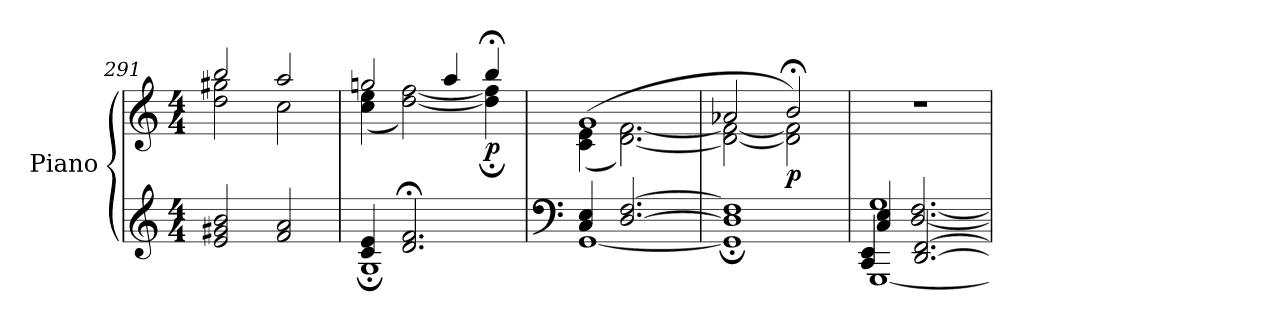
**kern	**kern	**dynam
*part1	*part1	*part1
*staff2	*staff1	*staff1/2
*I"Piano	*	*
*I'Pno	*	*
*clefG2	*clefG2	*
*k[]	*k[]	*
*M4/4	*M4/4	*
=291	=291	=291
*	*^	*
2e/ 2g#X/ 2b/	2bb/	2dd\ 2gg#X\	.
2f/ 2a/	2aa/	2cc\	.
=292	=292	=292	=292
*^	*	*	*
!	!	!	!	!LO:DY:b
4c/ 4e/	1G;	2ggn/	(4cc\ 4ee\	other-dynamics
2.d/;< 2.f/;<	.	.	[2dd\ [2ff\)	.
.	.	4aa/	.	.
!	!	!	!	!LO:DY:b
.	.	4bb;</	4dd\]; 4ff\];	p
=293	=293	=293	=293	=293
*clefF4	*	*	*	*
4C/ 4E/	[1GG	(1g	(4c\ 4e\	.
[2.D/ [2.F/	.	.	[2.d\ [2.f\)	.
=294	=294	=294	=294	=294
1D] 1F]	1GG;]	2a-X/	2d\_ 2f\_	.
!	!	!	!	!LO:DY:b
.	.	2b;</)	2d\] 2f\]	p
!!LO:PB:g=z
=295	=295	=295	=295	=295
*^	*^	*	*	*
!	!	!	!	!LO:TX:b:Bi:t=ri -	!	!
!	!	!	!	!LO:TX:b:Bi:t=tar -	!	!
!	!	!	!	!	!	!LO:DY:a=2
*	*	*	*	*v	*v	*
1G	4C/ 4E/	4CC/ 4EE/	[1GGG	1r	other-dynamics
.	[2.D/ [2.F/	[2.DD/ [2.FF/	.	.	.
*v	*v	*v	*v	*	*
=	=	=
*-	*-	*-
